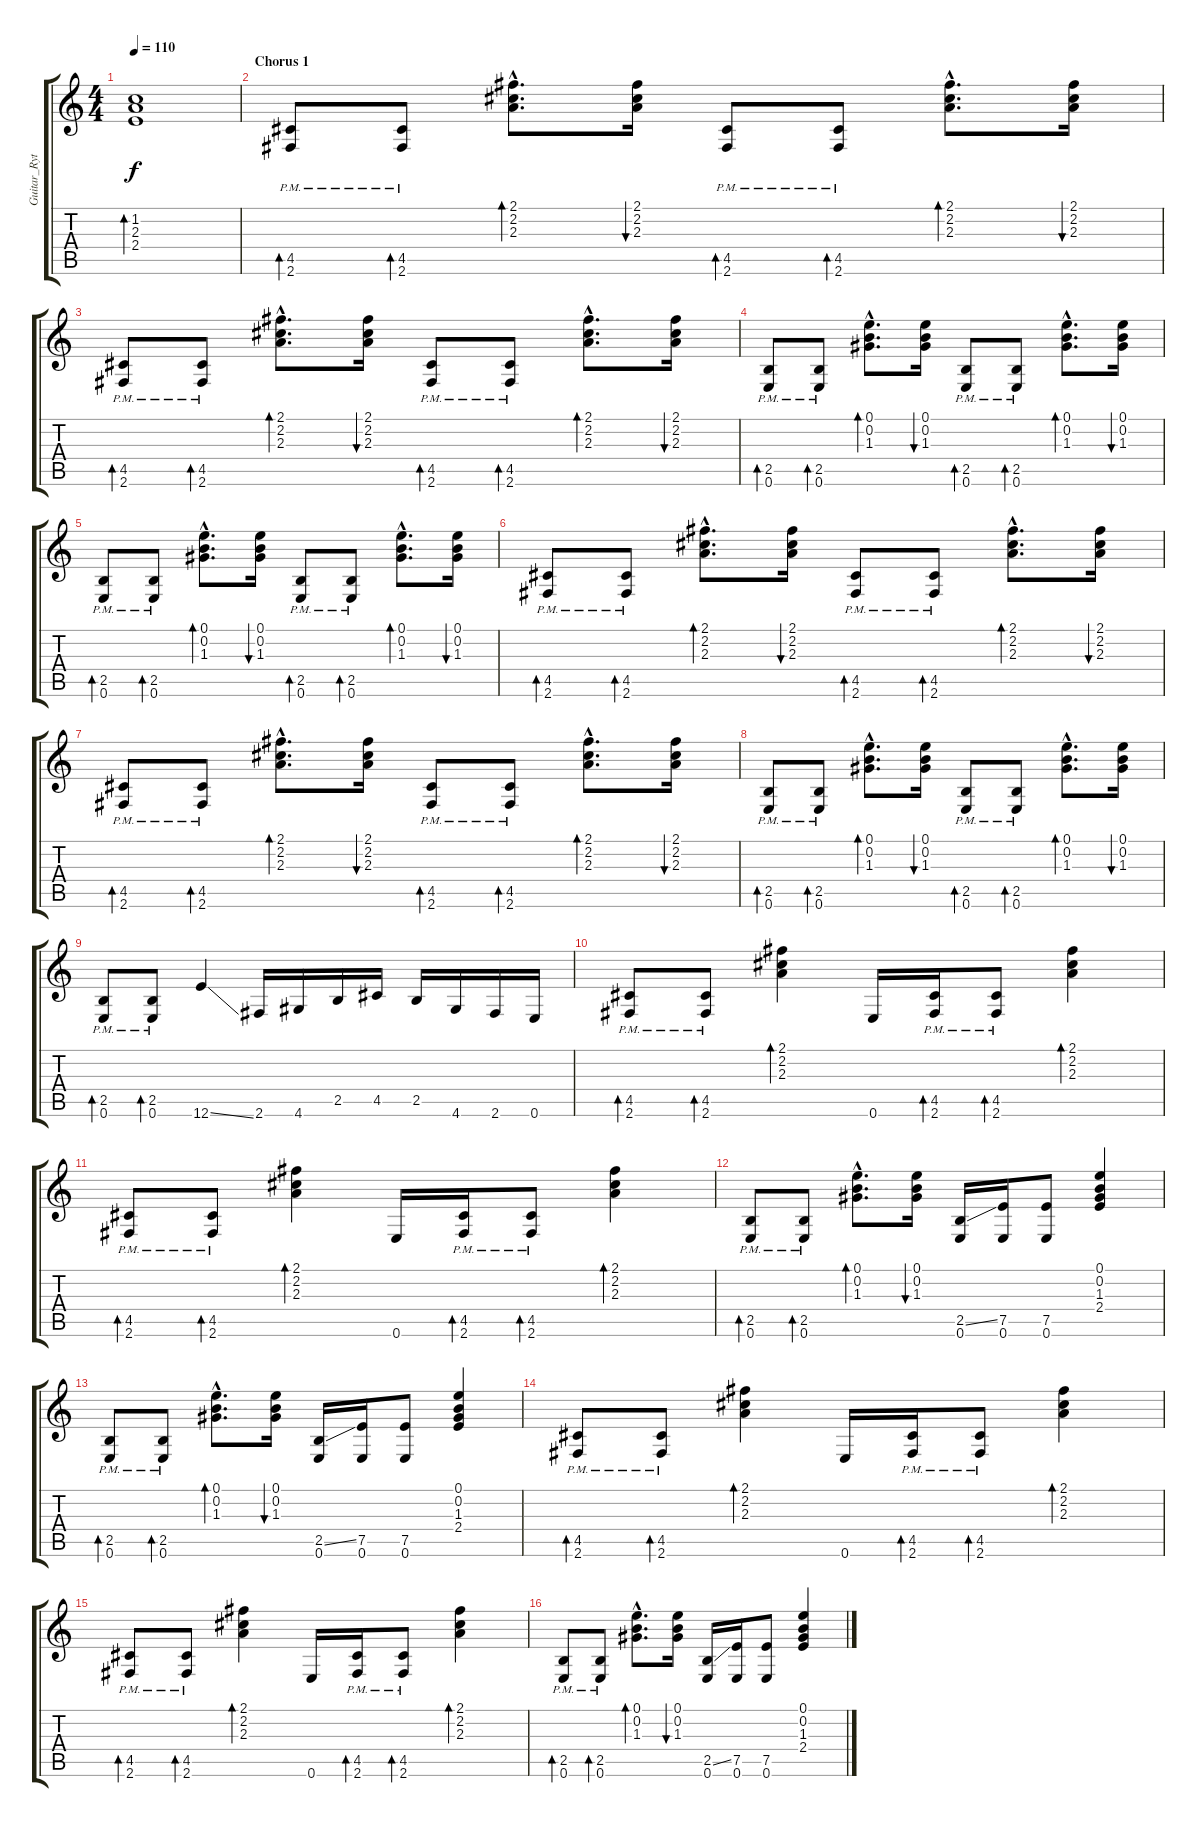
\track ("Guitar_Rythm" "Guitar_Ryt") {instrument electricguitarclean}
\staff {score tabs}
\tuning (E4 B3 G3 D3 A2 E2) {hide}
\ts (4 4)
\tempo 110
\clef g2
\ks c
(1.2 2.3 2.4).1{bd 240 dy f} |
\section ("" "Chorus 1")
(4.5{pm} 2.6{pm}).8{bd 30 instrument distortionguitar} (4.5{pm} 2.6{pm}).8{bd 30} (2.1{hac} 2.2{hac} 2.3{hac}).8{d bd 30} (2.1 2.2 2.3).16{bu 30} (4.5{pm} 2.6{pm}).8{bd 30} (4.5{pm} 2.6{pm}).8{bd 30} (2.1{hac} 2.2{hac} 2.3{hac}).8{d bd 30} (2.1 2.2 2.3).16{bu 30} |
(4.5{pm} 2.6{pm}).8{bd 30} (4.5{pm} 2.6{pm}).8{bd 30} (2.1{hac} 2.2{hac} 2.3{hac}).8{d bd 30} (2.1 2.2 2.3).16{bu 30} (4.5{pm} 2.6{pm}).8{bd 30} (4.5{pm} 2.6{pm}).8{bd 30} (2.1{hac} 2.2{hac} 2.3{hac}).8{d bd 30} (2.1 2.2 2.3).16{bu 30} |
(2.5{pm} 0.6{pm}).8{bd 30} (2.5{pm} 0.6{pm}).8{bd 30} (0.1{hac} 0.2{hac} 1.3{hac}).8{d bd 30} (0.1 0.2 1.3).16{bu 30} (2.5{pm} 0.6{pm}).8{bd 30} (2.5{pm} 0.6{pm}).8{bd 30} (0.1{hac} 0.2{hac} 1.3{hac}).8{d bd 30} (0.1 0.2 1.3).16{bu 30} |
(2.5{pm} 0.6{pm}).8{bd 30} (2.5{pm} 0.6{pm}).8{bd 30} (0.1{hac} 0.2{hac} 1.3{hac}).8{d bd 30} (0.1 0.2 1.3).16{bu 30} (2.5{pm} 0.6{pm}).8{bd 30} (2.5{pm} 0.6{pm}).8{bd 30} (0.1{hac} 0.2{hac} 1.3{hac}).8{d bd 30} (0.1 0.2 1.3).16{bu 30} |
(4.5{pm} 2.6{pm}).8{bd 30 instrument distortionguitar} (4.5{pm} 2.6{pm}).8{bd 30} (2.1{hac} 2.2{hac} 2.3{hac}).8{d bd 30} (2.1 2.2 2.3).16{bu 30} (4.5{pm} 2.6{pm}).8{bd 30} (4.5{pm} 2.6{pm}).8{bd 30} (2.1{hac} 2.2{hac} 2.3{hac}).8{d bd 30} (2.1 2.2 2.3).16{bu 30} |
(4.5{pm} 2.6{pm}).8{bd 30} (4.5{pm} 2.6{pm}).8{bd 30} (2.1{hac} 2.2{hac} 2.3{hac}).8{d bd 30} (2.1 2.2 2.3).16{bu 30} (4.5{pm} 2.6{pm}).8{bd 30} (4.5{pm} 2.6{pm}).8{bd 30} (2.1{hac} 2.2{hac} 2.3{hac}).8{d bd 30} (2.1 2.2 2.3).16{bu 30} |
(2.5{pm} 0.6{pm}).8{bd 30} (2.5{pm} 0.6{pm}).8{bd 30} (0.1{hac} 0.2{hac} 1.3{hac}).8{d bd 30} (0.1 0.2 1.3).16{bu 30} (2.5{pm} 0.6{pm}).8{bd 30} (2.5{pm} 0.6{pm}).8{bd 30} (0.1{hac} 0.2{hac} 1.3{hac}).8{d bd 30} (0.1 0.2 1.3).16{bu 30} |
(2.5{pm} 0.6{pm}).8{bd 30} (2.5{pm} 0.6{pm}).8{bd 30} 12.6{ss}.4 2.6.16 4.6.16 2.5.16 4.5.16 2.5.16 4.6.16 2.6.16 0.6.16 |
(4.5{pm} 2.6{pm}).8{bd 30 instrument distortionguitar} (4.5{pm} 2.6{pm}).8{bd 30} (2.1 2.2 2.3).4{bd 30} 0.6.16 (4.5{pm} 2.6{pm}).16{bd 30} (4.5{pm} 2.6{pm}).8{bd 30} (2.1 2.2 2.3).4{bd 30} |
(4.5{pm} 2.6{pm}).8{bd 30} (4.5{pm} 2.6{pm}).8{bd 30} (2.1 2.2 2.3).4{bd 30} 0.6.16 (4.5{pm} 2.6{pm}).16{bd 30} (4.5{pm} 2.6{pm}).8{bd 30} (2.1 2.2 2.3).4{bd 30} |
(2.5{pm} 0.6{pm}).8{bd 30} (2.5{pm} 0.6{pm}).8{bd 30} (0.1{hac} 0.2{hac} 1.3{hac}).8{d bd 30} (0.1 0.2 1.3).16{bu 30} (2.5{ss} 0.6).16 (7.5 0.6).16 (7.5 0.6).8 (0.1 0.2 1.3 2.4).4 |
(2.5{pm} 0.6{pm}).8{bd 30} (2.5{pm} 0.6{pm}).8{bd 30} (0.1{hac} 0.2{hac} 1.3{hac}).8{d bd 30} (0.1 0.2 1.3).16{bu 30} (2.5{ss} 0.6).16 (7.5 0.6).16 (7.5 0.6).8 (0.1 0.2 1.3 2.4).4 |
(4.5{pm} 2.6{pm}).8{bd 30 instrument distortionguitar} (4.5{pm} 2.6{pm}).8{bd 30} (2.1 2.2 2.3).4{bd 30} 0.6.16 (4.5{pm} 2.6{pm}).16{bd 30} (4.5{pm} 2.6{pm}).8{bd 30} (2.1 2.2 2.3).4{bd 30} |
(4.5{pm} 2.6{pm}).8{bd 30} (4.5{pm} 2.6{pm}).8{bd 30} (2.1 2.2 2.3).4{bd 30} 0.6.16 (4.5{pm} 2.6{pm}).16{bd 30} (4.5{pm} 2.6{pm}).8{bd 30} (2.1 2.2 2.3).4{bd 30} |
(2.5{pm} 0.6{pm}).8{bd 30} (2.5{pm} 0.6{pm}).8{bd 30} (0.1{hac} 0.2{hac} 1.3{hac}).8{d bd 30} (0.1 0.2 1.3).16{bu 30} (2.5{ss} 0.6).16 (7.5 0.6).16 (7.5 0.6).8 (0.1 0.2 1.3 2.4).4
